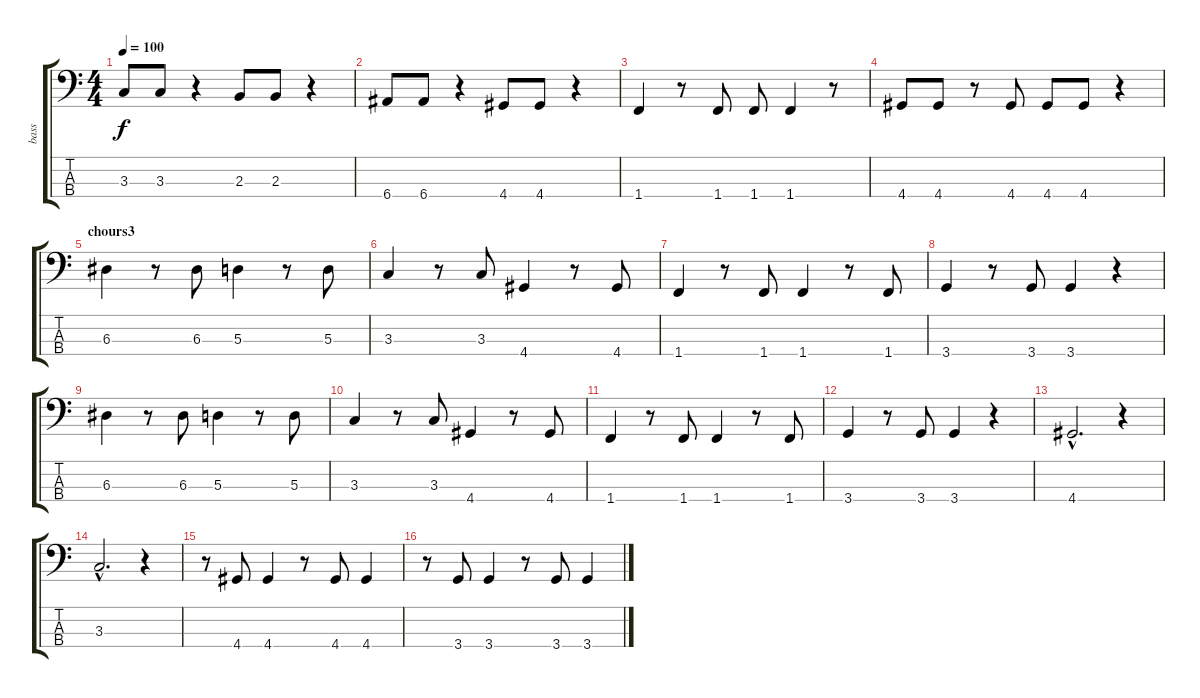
\track ("bass" "bass") {instrument electricbassfinger}
\staff {score tabs}
\tuning (G2 D2 A1 E1) {hide}
\ts (4 4)
\tempo 100
\clef f4
\ks c
3.3.8{dy f} 3.3.8 r.4 2.3.8 2.3.8 r.4 |
6.4.8 6.4.8 r.4 4.4.8 4.4.8 r.4 |
1.4.4 r.8 1.4.8 1.4.8 1.4.4 r.8 |
4.4.8 4.4.8 r.8 4.4.8 4.4.8 4.4.8 r.4 |
\section ("" "chours3")
6.3.4 r.8 6.3.8 5.3.4 r.8 5.3.8 |
3.3.4 r.8 3.3.8 4.4.4 r.8 4.4.8 |
1.4.4 r.8 1.4.8 1.4.4 r.8 1.4.8 |
3.4.4 r.8 3.4.8 3.4.4 r.4 |
6.3.4 r.8 6.3.8 5.3.4 r.8 5.3.8 |
3.3.4 r.8 3.3.8 4.4.4 r.8 4.4.8 |
1.4.4 r.8 1.4.8 1.4.4 r.8 1.4.8 |
3.4.4 r.8 3.4.8 3.4.4 r.4 |
4.4{hac}.2{d} r.4 |
3.3{hac}.2{d} r.4 |
r.8 4.4.8 4.4.4 r.8 4.4.8 4.4.4 |
r.8 3.4.8 3.4.4 r.8 3.4.8 3.4.4
